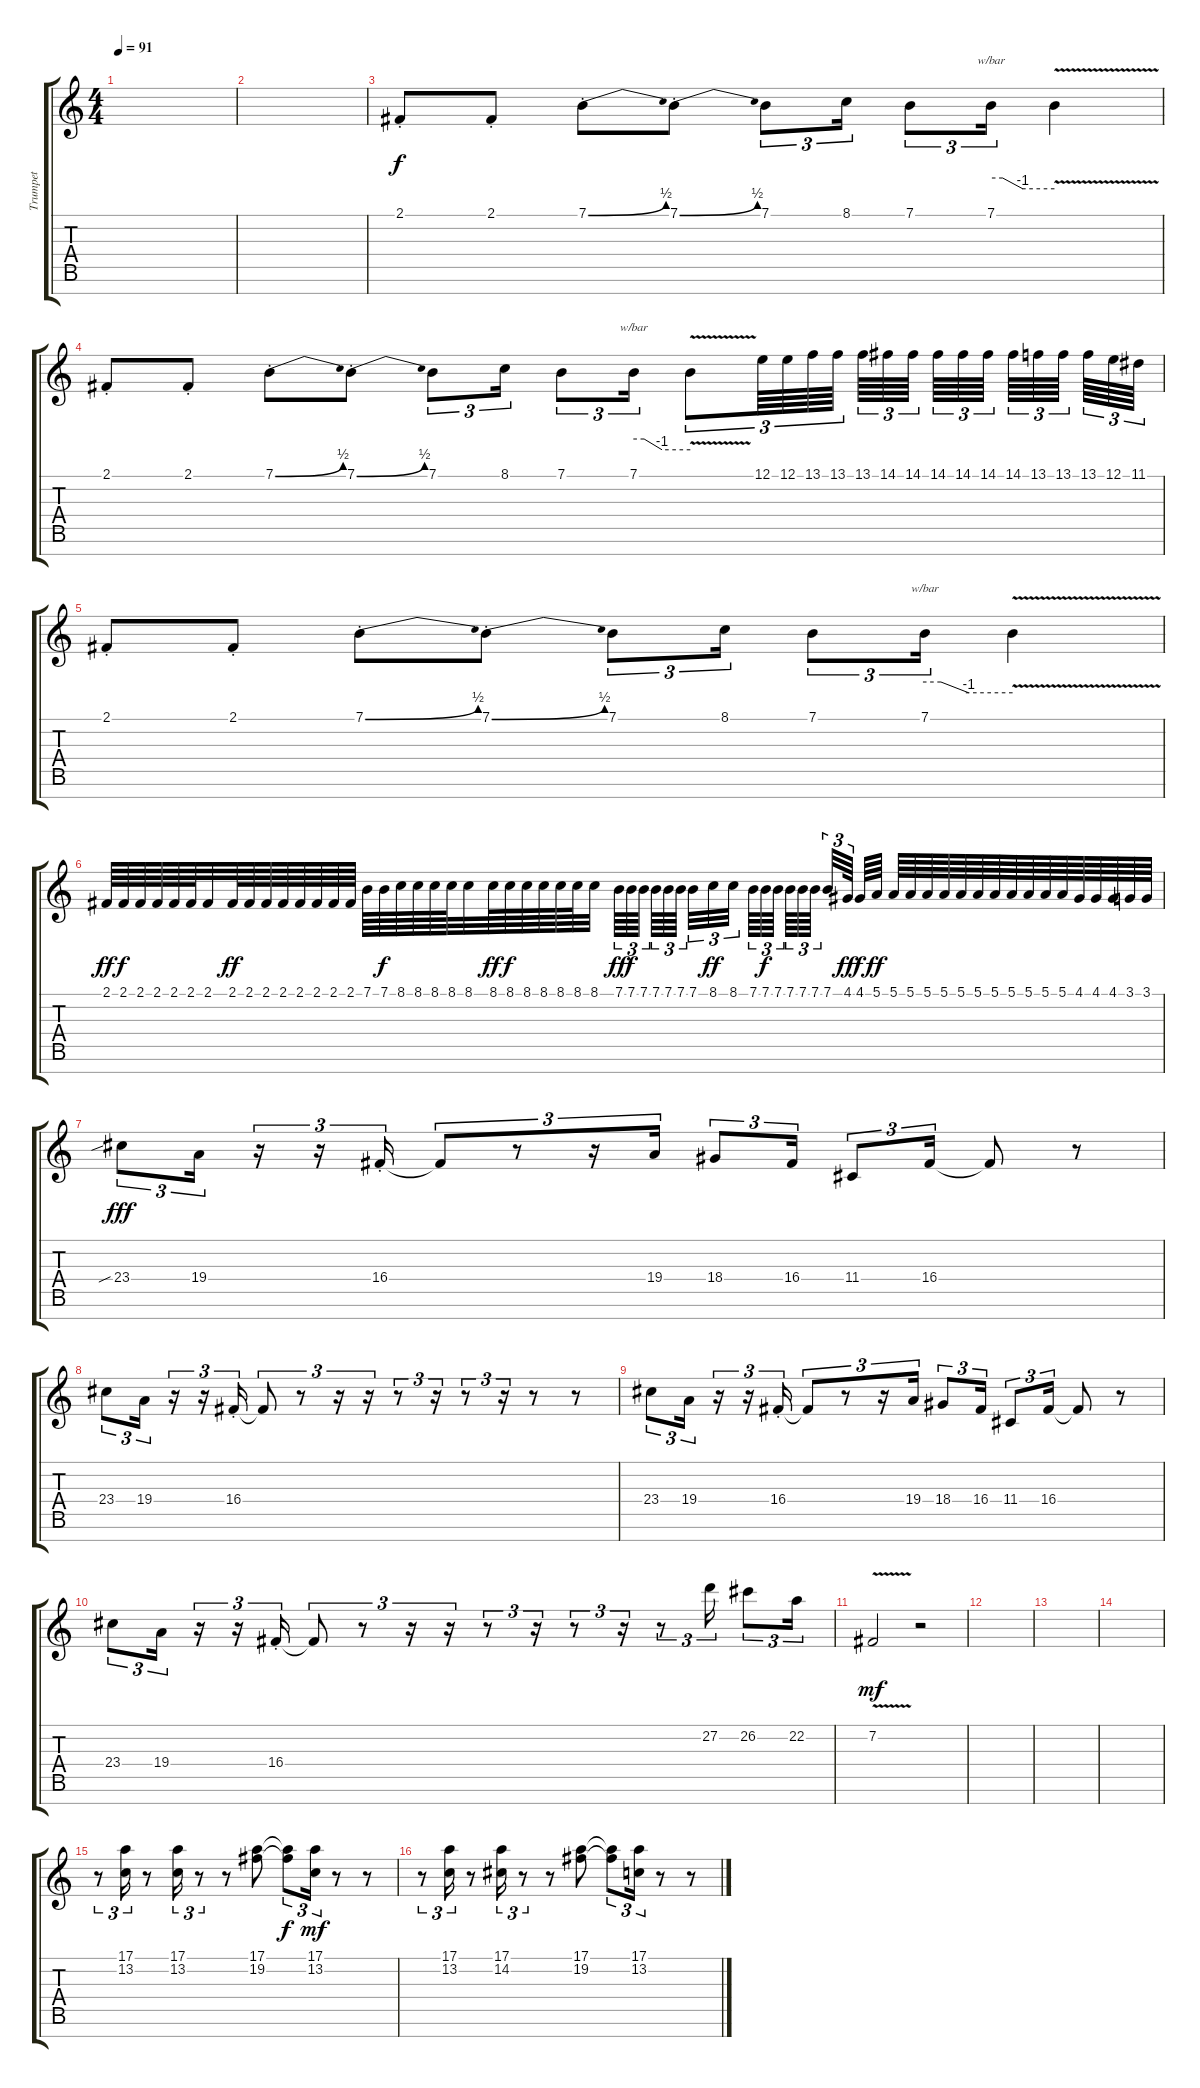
\track ("Trumpet" "Trumpet") {instrument trumpet}
\staff {score tabs}
\tuning (E4 B3 G3 D3 A2 E2 B1) {hide}
\ts (4 4)
\tempo 91
\clef g2
\ks c
|
|
2.1{st}.8 2.1{st}.8 7.1{be (bend 0 0 60 2) st}.8 7.1{be (bend 0 0 60 2) st}.8 7.1.8{tu (3 2)} 8.1.16{tu (3 2)} 7.1.8{tu (3 2)} 7.1.16{tu (3 2) tbe (custom default 0 0 11 0 30 -4 60 -4)} 7.1{v t}.4 |
2.1{st}.8 2.1{st}.8 7.1{be (bend 0 0 60 2) st}.8 7.1{be (bend 0 0 60 2) st}.8 7.1.8{tu (3 2)} 8.1.16{tu (3 2)} 7.1.8{tu (3 2)} 7.1.16{tu (3 2) tbe (custom default 0 0 11 0 30 -4 60 -4)} 7.1{v t}.8{tu (3 2)} 12.1.64{tu (3 2)} 12.1.64{tu (3 2)} 13.1.64{tu (3 2)} 13.1.64{tu (3 2) beam splitsecondary} 13.1.64{tu (3 2)} 14.1.64{tu (3 2)} 14.1.64{tu (3 2) beam splitsecondary} 14.1.64{tu (3 2)} 14.1.64{tu (3 2)} 14.1.64{tu (3 2) beam splitsecondary} 14.1.64{tu (3 2)} 13.1.64{tu (3 2)} 13.1.64{tu (3 2) beam splitsecondary} 13.1.64{tu (3 2)} 12.1.64{tu (3 2)} 11.1.64{tu (3 2)} |
2.1{st}.8 2.1{st}.8 7.1{be (bend 0 0 60 2) st}.8 7.1{be (bend 0 0 60 2) st}.8 7.1.8{tu (3 2)} 8.1.16{tu (3 2)} 7.1.8{tu (3 2)} 7.1.16{tu (3 2) tbe (custom default 0 0 11 0 30 -4 60 -4)} 7.1{v t}.4 |
2.1.64{dy ff} 2.1.64{dy f} 2.1.64 2.1.64 2.1.64 2.1.64 2.1.32 2.1.64{dy ff} 2.1.64 2.1.64 2.1.64 2.1.64 2.1.64 2.1.64 2.1.64 7.1.64 7.1.64{dy f} 8.1.64 8.1.64 8.1.64 8.1.64 8.1.32 8.1.64{dy ff} 8.1.64{dy f} 8.1.64 8.1.64 8.1.64 8.1.64 8.1.32 7.1.64{tu (3 2) dy ff} 7.1.64{tu (3 2) dy f} 7.1.64{tu (3 2) beam splitsecondary} 7.1.64{tu (3 2)} 7.1.64{tu (3 2)} 7.1.64{tu (3 2) beam splitsecondary} 7.1.32{tu (3 2)} 8.1.32{tu (3 2) dy ff} 8.1.32{tu (3 2) beam splitsecondary} 7.1.64{tu (3 2)} 7.1.64{tu (3 2) dy f} 7.1.64{tu (3 2) beam splitsecondary} 7.1.64{tu (3 2)} 7.1.64{tu (3 2)} 7.1.64{tu (3 2) beam splitsecondary} 7.1.32{tu (3 2)} 4.1.64{tu (3 2) dy ff beam splitsecondary} 4.1.64{dy f} 5.1.64{dy ff} 5.1.64 5.1.64 5.1.64 5.1.64 5.1.64 5.1.64 5.1.64 5.1.64 5.1.64 5.1.64 5.1.64 4.1.64 4.1.64 4.1.64 3.1.64 3.1.64 |
23.4{sib}.8{tu (3 2) dy fff volume 13} 19.4.16{tu (3 2)} r.16{tu (3 2)} r.16{tu (3 2)} 16.4{st}.16{tu (3 2)} 16.4{t}.8{tu (3 2)} r.8{tu (3 2)} r.16{tu (3 2)} 19.4.16{tu (3 2)} 18.4.8{tu (3 2)} 16.4.16{tu (3 2)} 11.4.8{tu (3 2)} 16.4.16{tu (3 2)} 16.4{t}.8 r.8 |
23.4.8{tu (3 2)} 19.4.16{tu (3 2)} r.16{tu (3 2)} r.16{tu (3 2)} 16.4{st}.16{tu (3 2)} 16.4{t}.8{tu (3 2)} r.8{tu (3 2)} r.16{tu (3 2)} r.16{tu (3 2)} r.8{tu (3 2)} r.16{tu (3 2)} r.8{tu (3 2)} r.16{tu (3 2)} r.8 r.8 |
23.4.8{tu (3 2)} 19.4.16{tu (3 2)} r.16{tu (3 2)} r.16{tu (3 2)} 16.4{st}.16{tu (3 2)} 16.4{t}.8{tu (3 2)} r.8{tu (3 2)} r.16{tu (3 2)} 19.4.16{tu (3 2)} 18.4.8{tu (3 2)} 16.4.16{tu (3 2)} 11.4.8{tu (3 2)} 16.4.16{tu (3 2)} 16.4{t}.8 r.8 |
23.4.8{tu (3 2)} 19.4.16{tu (3 2)} r.16{tu (3 2)} r.16{tu (3 2)} 16.4{st}.16{tu (3 2)} 16.4{t}.8{tu (3 2)} r.8{tu (3 2)} r.16{tu (3 2)} r.16{tu (3 2)} r.8{tu (3 2)} r.16{tu (3 2)} r.8{tu (3 2)} r.16{tu (3 2)} r.8{tu (3 2)} 27.2.16{tu (3 2)} 26.2.8{tu (3 2)} 22.2.16{tu (3 2)} |
7.2{v}.2{dy mf} r.2 |
|
|
|
r.8{tu (3 2)} (17.1 13.2).16{tu (3 2)} r.8 (17.1 13.2).16{tu (3 2)} r.8{tu (3 2)} r.8 (17.1 19.2).8 (17.1{t} 19.2{t}).8{tu (3 2) dy f} (17.1 13.2).16{tu (3 2) dy mf} r.8 r.8 |
r.8{tu (3 2)} (17.1 13.2).16{tu (3 2)} r.8 (17.1 14.2).16{tu (3 2)} r.8{tu (3 2)} r.8 (17.1 19.2).8 (17.1{t} 19.2{t}).8{tu (3 2)} (17.1 13.2).16{tu (3 2)} r.8 r.8
